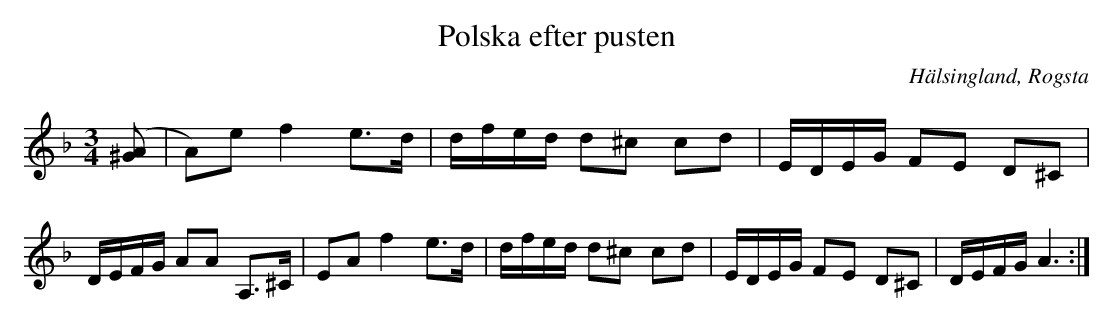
X:1
T:Polska efter pusten
O:Hälsingland, Rogsta
M:3/4
L:1/8
K:Dm
([^GA] | A)e f2 e>d | d/f/e/d/ d^c cd | E/D/E/G/ FE D^C | D/E/F/G/ AA A,>^C | EA f2 e>d | d/f/e/d/ d^c cd | E/D/E/G/ FE D^C | D/E/F/G/ A3 :|
